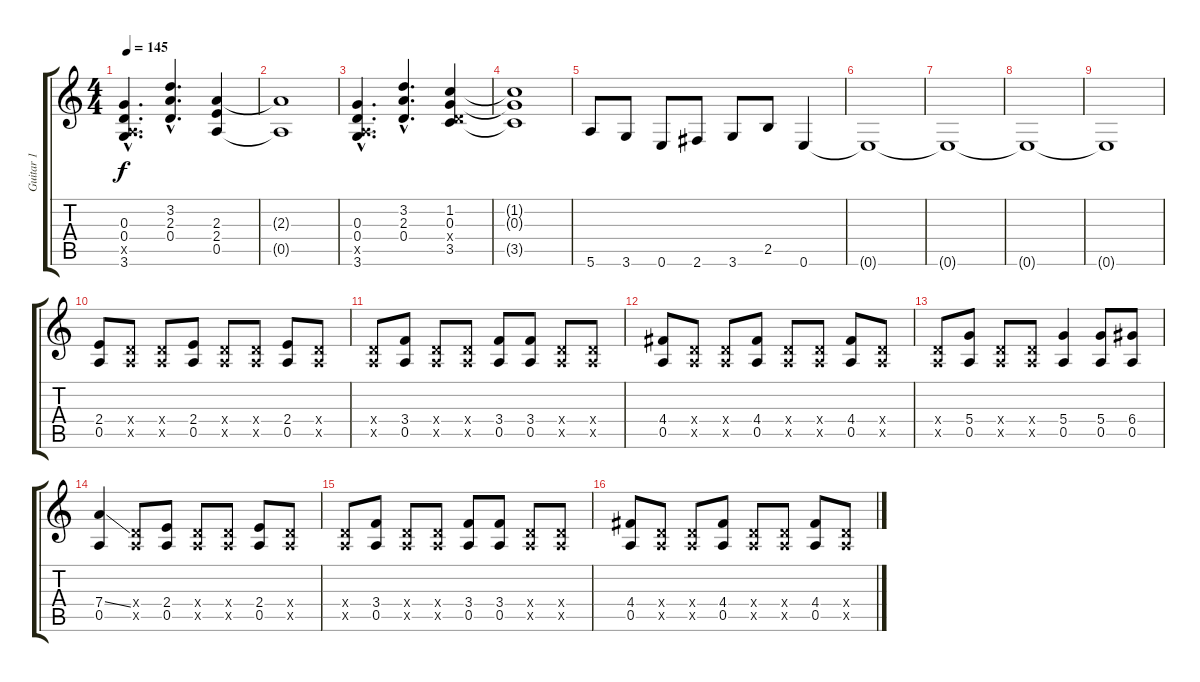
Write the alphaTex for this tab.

\track ("Guitar 1" "Guitar 1") {instrument overdrivenguitar}
\staff {score tabs}
\tuning (E4 B3 G3 D3 A2 E2) {hide}
\ts (4 4)
\tempo 145
\clef g2
\ks c
(0.3{hac} 0.4{hac} 0.5{hac x} 3.6{hac}).4{d dy f} (3.2{hac} 2.3{hac} 0.4{hac}).4{d} (2.3 2.4 0.5).4 |
(2.3{t} 0.5{t}).1 |
(0.3{hac} 0.4{hac} 0.5{hac x} 3.6{hac}).4{d} (3.2{hac} 2.3{hac} 0.4{hac}).4{d} (1.2 0.3 0.4{x} 3.5).4 |
(1.2{t} 0.3{t} 3.5{t}).1 |
5.6.8 3.6.8 0.6.8 2.6.8 3.6.8 2.5.8 0.6.4 |
0.6{t}.1 |
0.6{t}.1 |
0.6{t}.1 |
0.6{t}.1 |
(2.4 0.5).8 (0.4{x} 0.5{x}).8 (0.4{x} 0.5{x}).8 (2.4 0.5).8 (0.4{x} 0.5{x}).8 (0.4{x} 0.5{x}).8 (2.4 0.5).8 (0.4{x} 0.5{x}).8 |
(0.4{x} 0.5{x}).8 (3.4 0.5).8 (0.4{x} 0.5{x}).8 (0.4{x} 0.5{x}).8 (3.4 0.5).8 (3.4 0.5).8 (0.4{x} 0.5{x}).8 (0.4{x} 0.5{x}).8 |
(4.4 0.5).8 (0.4{x} 0.5{x}).8 (0.4{x} 0.5{x}).8 (4.4 0.5).8 (0.4{x} 0.5{x}).8 (0.4{x} 0.5{x}).8 (4.4 0.5).8 (0.4{x} 0.5{x}).8 |
(0.4{x} 0.5{x}).8 (5.4 0.5).8 (0.4{x} 0.5{x}).8 (0.4{x} 0.5{x}).8 (5.4 0.5).4 (5.4 0.5).8 (6.4 0.5).8 |
(7.4{ss} 0.5).4 (0.4{x} 0.5{x}).8 (2.4 0.5).8 (0.4{x} 0.5{x}).8 (0.4{x} 0.5{x}).8 (2.4 0.5).8 (0.4{x} 0.5{x}).8 |
(0.4{x} 0.5{x}).8 (3.4 0.5).8 (0.4{x} 0.5{x}).8 (0.4{x} 0.5{x}).8 (3.4 0.5).8 (3.4 0.5).8 (0.4{x} 0.5{x}).8 (0.4{x} 0.5{x}).8 |
(4.4 0.5).8 (0.4{x} 0.5{x}).8 (0.4{x} 0.5{x}).8 (4.4 0.5).8 (0.4{x} 0.5{x}).8 (0.4{x} 0.5{x}).8 (4.4 0.5).8 (0.4{x} 0.5{x}).8
